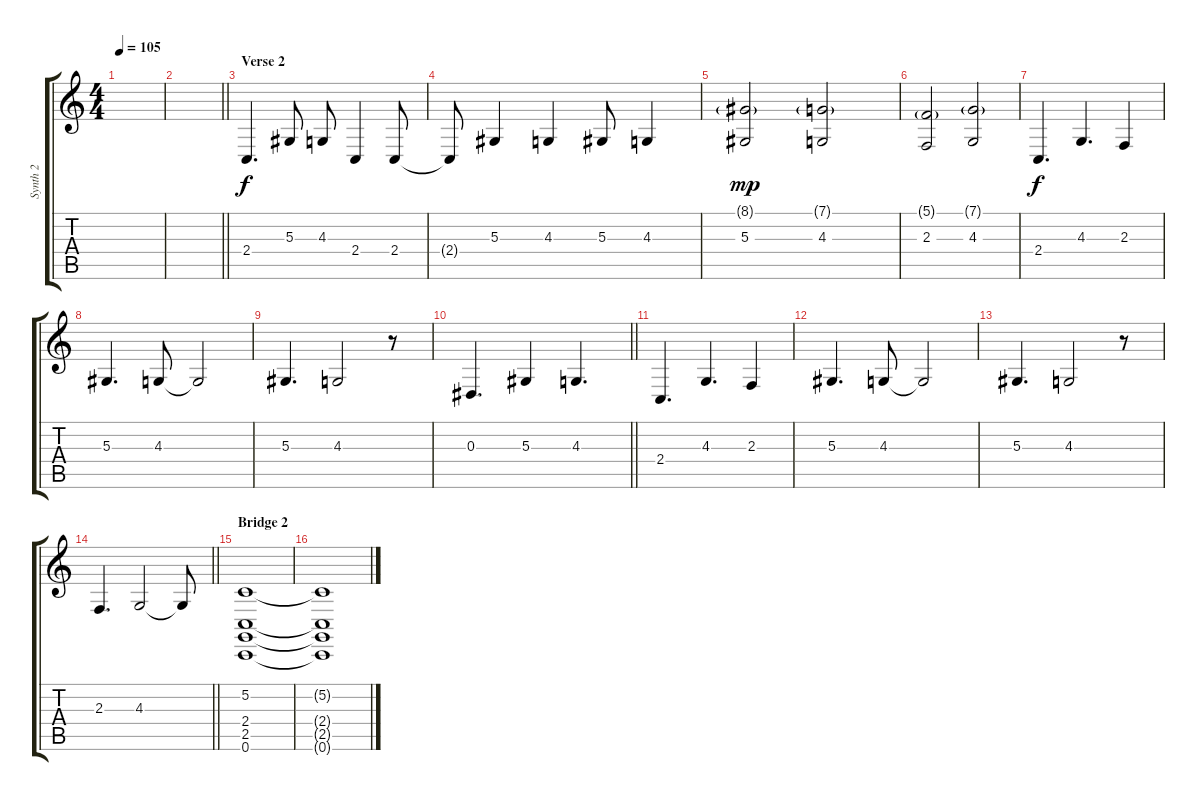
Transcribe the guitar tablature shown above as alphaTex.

\track ("Synth 2" "Synth 2") {instrument choiraahs}
\staff {score tabs}
\tuning (C4 G3 Eb3 Bb2 F2 C2) {hide}
\ts (4 4)
\tempo 105
\clef g2
\ks c
|
\barLineRight lightlight
|
\section ("" "Verse 2")
2.4.4{d volume 10} 5.3.8 4.3.8 2.4.4 2.4.8 |
2.4{t}.8 5.3.4 4.3.4 5.3.8 4.3.4 |
(8.1{g} 5.3).2{dy mp} (7.1{g} 4.3).2 |
(5.1{g} 2.3).2 (7.1{g} 4.3).2 |
2.4.4{d dy f} 4.3.4{d} 2.3.4 |
5.3.4{d} 4.3.8 4.3{t}.2 |
5.3.4{d} 4.3.2 r.8 |
\barLineRight lightlight
0.3.4{d} 5.3.4 4.3.4{d} |
2.4.4{d} 4.3.4{d} 2.3.4 |
5.3.4{d} 4.3.8 4.3{t}.2 |
5.3.4{d} 4.3.2 r.8 |
\barLineRight lightlight
2.3.4{d} 4.3.2 4.3{t}.8 |
\section ("" "Bridge 2")
(5.2 2.4 2.5 0.6).1{volume 6} |
(5.2{t} 2.4{t} 2.5{t} 0.6{t}).1
